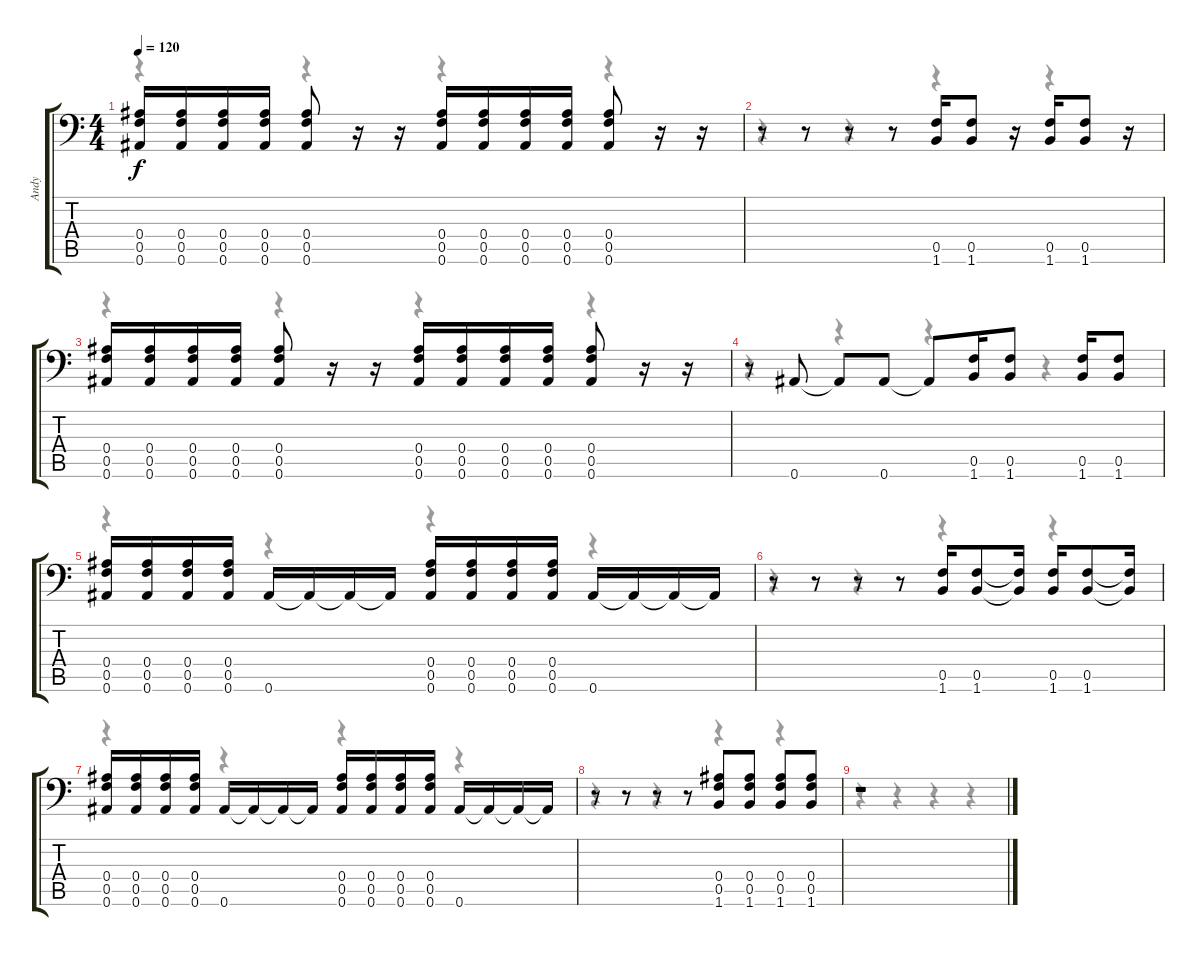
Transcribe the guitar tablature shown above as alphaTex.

\track ("Andy" "Andy") {instrument distortionguitar}
\staff {score tabs}
\tuning (C4 G3 Eb3 Bb2 F2 Bb1) {hide}
\voice
\ts (4 4)
\tempo 120
\clef f4
\ks c
(0.4 0.5 0.6).16{dy f} (0.4 0.5 0.6).16 (0.4 0.5 0.6).16 (0.4 0.5 0.6).16 (0.4 0.5 0.6).8 r.16 r.16 (0.4 0.5 0.6).16 (0.4 0.5 0.6).16 (0.4 0.5 0.6).16 (0.4 0.5 0.6).16 (0.4 0.5 0.6).8 r.16 r.16 |
r.8 r.8 r.8 r.8 (0.5 1.6).16 (0.5 1.6).8 r.16 (0.5 1.6).16 (0.5 1.6).8 r.16 |
(0.4 0.5 0.6).16 (0.4 0.5 0.6).16 (0.4 0.5 0.6).16 (0.4 0.5 0.6).16 (0.4 0.5 0.6).8 r.16 r.16 (0.4 0.5 0.6).16 (0.4 0.5 0.6).16 (0.4 0.5 0.6).16 (0.4 0.5 0.6).16 (0.4 0.5 0.6).8 r.16 r.16 |
r.8 0.6.8 0.6{t}.8 0.6.8 0.6{t}.8 (0.5 1.6).16 (0.5 1.6).8 (0.5 1.6).16 (0.5 1.6).8 |
(0.4 0.5 0.6).16 (0.4 0.5 0.6).16 (0.4 0.5 0.6).16 (0.4 0.5 0.6).16 0.6.16 0.6{t}.16 0.6{t}.16 0.6{t}.16 (0.4 0.5 0.6).16 (0.4 0.5 0.6).16 (0.4 0.5 0.6).16 (0.4 0.5 0.6).16 0.6.16 0.6{t}.16 0.6{t}.16 0.6{t}.16 |
r.8 r.8 r.8 r.8 (0.5 1.6).16 (0.5 1.6).8 (0.5{t} 1.6{t}).16 (0.5 1.6).16 (0.5 1.6).8 (0.5{t} 1.6{t}).16 |
(0.4 0.5 0.6).16 (0.4 0.5 0.6).16 (0.4 0.5 0.6).16 (0.4 0.5 0.6).16 0.6.16 0.6{t}.16 0.6{t}.16 0.6{t}.16 (0.4 0.5 0.6).16 (0.4 0.5 0.6).16 (0.4 0.5 0.6).16 (0.4 0.5 0.6).16 0.6.16 0.6{t}.16 0.6{t}.16 0.6{t}.16 |
r.8 r.8 r.8 r.8 (0.4 0.5 1.6).8 (0.4 0.5 1.6).8 (0.4 0.5 1.6).8 (0.4 0.5 1.6).8 |
r.1
\voice
\clef f4
\ottava regular
\simile none
\ks c
r.4{dy f} r.4 r.4 r.4 |
r.4 r.4 r.4 r.4 |
r.4 r.4 r.4 r.4 |
r.4 r.4 r.4 r.4 |
r.4 r.4 r.4 r.4 |
r.4 r.4 r.4 r.4 |
r.4 r.4 r.4 r.4 |
r.4 r.4 r.4 r.4 |
r.4 r.4 r.4 r.4
